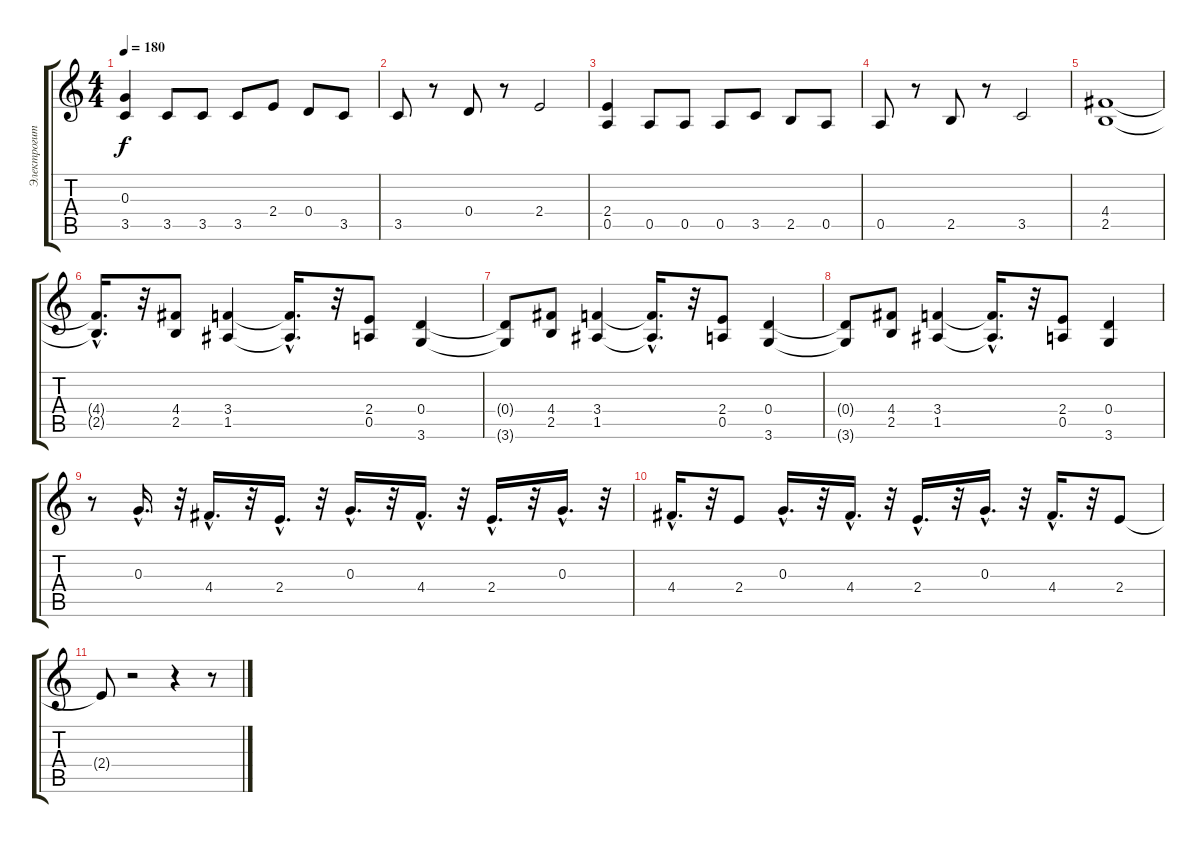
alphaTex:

\track ("Электрогитара" "Электрогит") {instrument distortionguitar}
\staff {score tabs}
\tuning (E4 B3 G3 D3 A2 E2) {hide}
\ts (4 4)
\tempo 180
\clef g2
\ks c
(0.3 3.5).4{dy f} 3.5.8 3.5.8 3.5.8 2.4.8 0.4.8 3.5.8 |
3.5.8 r.8 0.4.8 r.8 2.4.2 |
(2.4 0.5).4 0.5.8 0.5.8 0.5.8 3.5.8 2.5.8 0.5.8 |
0.5.8 r.8 2.5.8 r.8 3.5.2 |
(4.4 2.5).1 |
(4.4{hac t} 2.5{hac t}).16{d} r.32 (4.4 2.5).8 (3.4 1.5).4 (3.4{hac t} 1.5{hac t}).16{d} r.32 (2.4 0.5).8 (0.4 3.6).4 |
(0.4{t} 3.6{t}).8 (4.4 2.5).8 (3.4 1.5).4 (3.4{hac t} 1.5{hac t}).16{d} r.32 (2.4 0.5).8 (0.4 3.6).4 |
(0.4{t} 3.6{t}).8 (4.4 2.5).8 (3.4 1.5).4 (3.4{hac t} 1.5{hac t}).16{d} r.32 (2.4 0.5).8 (0.4 3.6).4 |
r.8 0.3{hac}.16{d} r.32 4.4{hac}.16{d} r.32 2.4{hac}.16{d} r.32 0.3{hac}.16{d} r.32 4.4{hac}.16{d} r.32 2.4{hac}.16{d} r.32 0.3{hac}.16{d} r.32 |
4.4{hac}.16{d} r.32 2.4.8 0.3{hac}.16{d} r.32 4.4{hac}.16{d} r.32 2.4{hac}.16{d} r.32 0.3{hac}.16{d} r.32 4.4{hac}.16{d} r.32 2.4.8 |
2.4{t}.8 r.2 r.4 r.8
